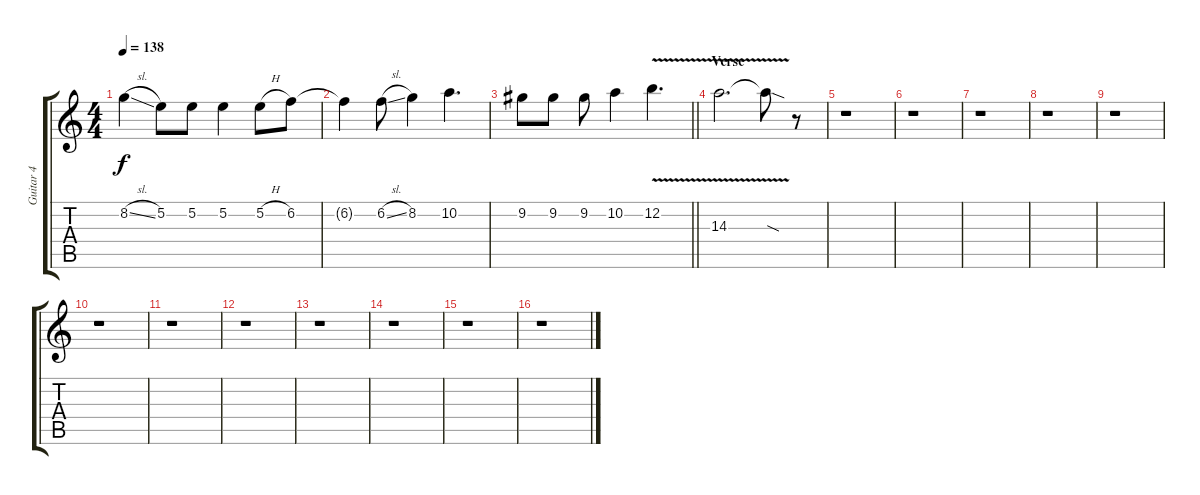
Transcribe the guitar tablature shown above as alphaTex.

\track ("Guitar 4" "Guitar 4") {instrument distortionguitar}
\staff {score tabs}
\tuning (E4 B3 G3 D3 A2 E2) {hide}
\ts (4 4)
\tempo 138
\clef g2
\ks c
8.2{sl}.4{dy f} 5.2.8 5.2.8 5.2.4 5.2{h}.8 6.2.8 |
6.2{t}.4 6.2{sl}.8 8.2.4 10.2.4{d} |
\barLineRight lightlight
9.2.8 9.2.8 9.2.8 10.2.4 12.2{v}.4{d} |
\section ("" "Verse")
14.3{v}.2{d} 14.3{sod t}.8 r.8 |
r.1 |
r.1 |
r.1 |
r.1 |
r.1 |
r.1 |
r.1 |
r.1 |
r.1 |
r.1 |
r.1 |
r.1
